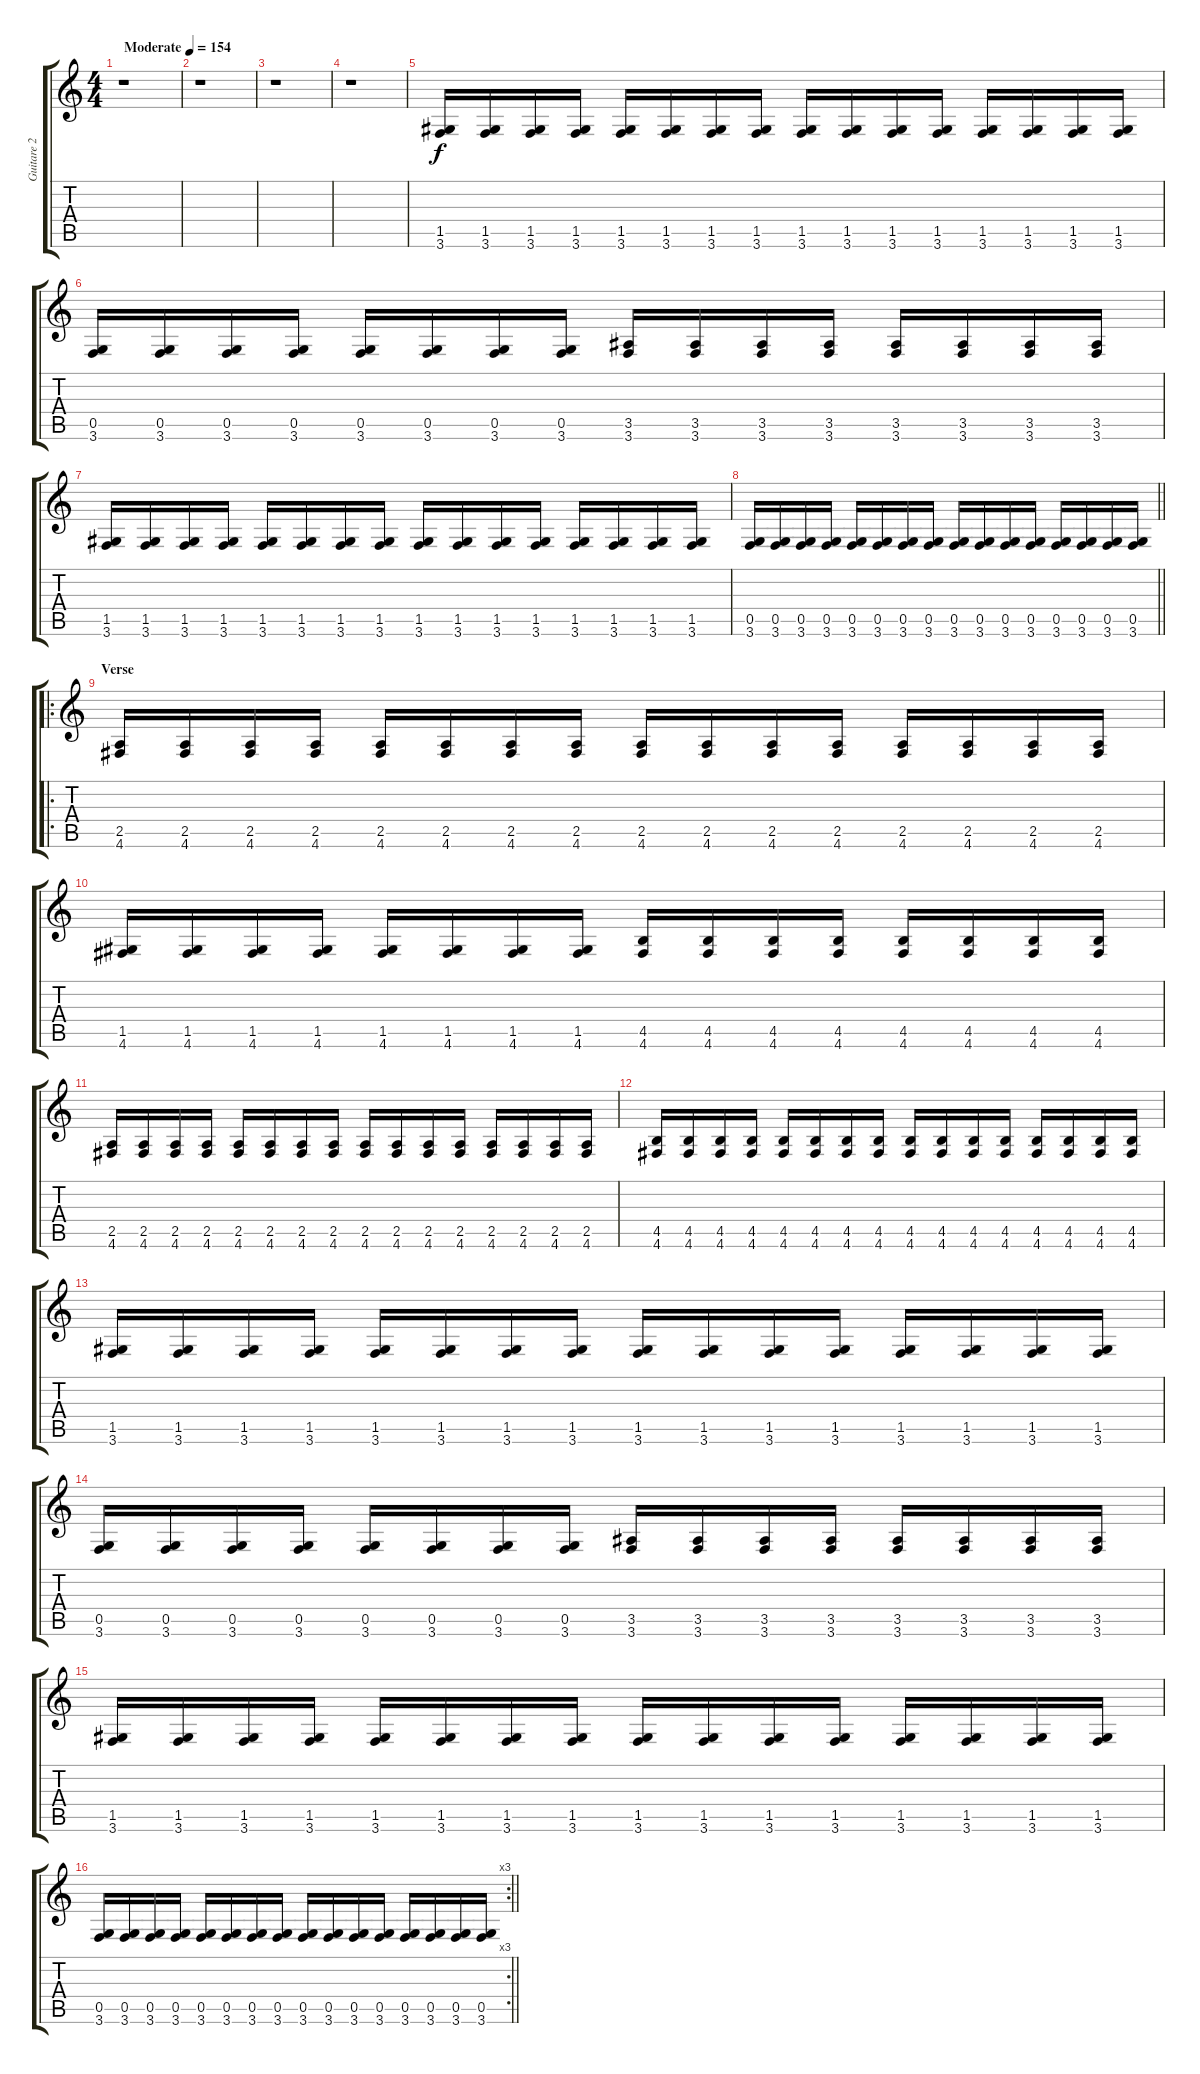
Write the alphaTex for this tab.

\track ("Guitare 2" "Guitare 2") {instrument distortionguitar}
\staff {score tabs}
\tuning (D4 A3 F3 C3 G2 D2) {hide}
\ts (4 4)
\tempo (154 "Moderate")
\clef g2
\ks c
r.1{dy f instrument distortionguitar} |
r.1 |
r.1 |
r.1 |
(1.5 3.6).16 (1.5 3.6).16 (1.5 3.6).16 (1.5 3.6).16 (1.5 3.6).16 (1.5 3.6).16 (1.5 3.6).16 (1.5 3.6).16 (1.5 3.6).16 (1.5 3.6).16 (1.5 3.6).16 (1.5 3.6).16 (1.5 3.6).16 (1.5 3.6).16 (1.5 3.6).16 (1.5 3.6).16 |
(0.5 3.6).16 (0.5 3.6).16 (0.5 3.6).16 (0.5 3.6).16 (0.5 3.6).16 (0.5 3.6).16 (0.5 3.6).16 (0.5 3.6).16 (3.5 3.6).16 (3.5 3.6).16 (3.5 3.6).16 (3.5 3.6).16 (3.5 3.6).16 (3.5 3.6).16 (3.5 3.6).16 (3.5 3.6).16 |
(1.5 3.6).16 (1.5 3.6).16 (1.5 3.6).16 (1.5 3.6).16 (1.5 3.6).16 (1.5 3.6).16 (1.5 3.6).16 (1.5 3.6).16 (1.5 3.6).16 (1.5 3.6).16 (1.5 3.6).16 (1.5 3.6).16 (1.5 3.6).16 (1.5 3.6).16 (1.5 3.6).16 (1.5 3.6).16 |
\barLineRight lightlight
(0.5 3.6).16 (0.5 3.6).16 (0.5 3.6).16 (0.5 3.6).16 (0.5 3.6).16 (0.5 3.6).16 (0.5 3.6).16 (0.5 3.6).16 (0.5 3.6).16 (0.5 3.6).16 (0.5 3.6).16 (0.5 3.6).16 (0.5 3.6).16 (0.5 3.6).16 (0.5 3.6).16 (0.5 3.6).16 |
\ro
\section ("" "Verse")
(2.5 4.6).16 (2.5 4.6).16 (2.5 4.6).16 (2.5 4.6).16 (2.5 4.6).16 (2.5 4.6).16 (2.5 4.6).16 (2.5 4.6).16 (2.5 4.6).16 (2.5 4.6).16 (2.5 4.6).16 (2.5 4.6).16 (2.5 4.6).16 (2.5 4.6).16 (2.5 4.6).16 (2.5 4.6).16 |
(1.5 4.6).16 (1.5 4.6).16 (1.5 4.6).16 (1.5 4.6).16 (1.5 4.6).16 (1.5 4.6).16 (1.5 4.6).16 (1.5 4.6).16 (4.5 4.6).16 (4.5 4.6).16 (4.5 4.6).16 (4.5 4.6).16 (4.5 4.6).16 (4.5 4.6).16 (4.5 4.6).16 (4.5 4.6).16 |
(2.5 4.6).16 (2.5 4.6).16 (2.5 4.6).16 (2.5 4.6).16 (2.5 4.6).16 (2.5 4.6).16 (2.5 4.6).16 (2.5 4.6).16 (2.5 4.6).16 (2.5 4.6).16 (2.5 4.6).16 (2.5 4.6).16 (2.5 4.6).16 (2.5 4.6).16 (2.5 4.6).16 (2.5 4.6).16 |
(4.5 4.6).16 (4.5 4.6).16 (4.5 4.6).16 (4.5 4.6).16 (4.5 4.6).16 (4.5 4.6).16 (4.5 4.6).16 (4.5 4.6).16 (4.5 4.6).16 (4.5 4.6).16 (4.5 4.6).16 (4.5 4.6).16 (4.5 4.6).16 (4.5 4.6).16 (4.5 4.6).16 (4.5 4.6).16 |
(1.5 3.6).16 (1.5 3.6).16 (1.5 3.6).16 (1.5 3.6).16 (1.5 3.6).16 (1.5 3.6).16 (1.5 3.6).16 (1.5 3.6).16 (1.5 3.6).16 (1.5 3.6).16 (1.5 3.6).16 (1.5 3.6).16 (1.5 3.6).16 (1.5 3.6).16 (1.5 3.6).16 (1.5 3.6).16 |
(0.5 3.6).16 (0.5 3.6).16 (0.5 3.6).16 (0.5 3.6).16 (0.5 3.6).16 (0.5 3.6).16 (0.5 3.6).16 (0.5 3.6).16 (3.5 3.6).16 (3.5 3.6).16 (3.5 3.6).16 (3.5 3.6).16 (3.5 3.6).16 (3.5 3.6).16 (3.5 3.6).16 (3.5 3.6).16 |
(1.5 3.6).16 (1.5 3.6).16 (1.5 3.6).16 (1.5 3.6).16 (1.5 3.6).16 (1.5 3.6).16 (1.5 3.6).16 (1.5 3.6).16 (1.5 3.6).16 (1.5 3.6).16 (1.5 3.6).16 (1.5 3.6).16 (1.5 3.6).16 (1.5 3.6).16 (1.5 3.6).16 (1.5 3.6).16 |
\rc 3
\barLineRight lightlight
(0.5 3.6).16 (0.5 3.6).16 (0.5 3.6).16 (0.5 3.6).16 (0.5 3.6).16 (0.5 3.6).16 (0.5 3.6).16 (0.5 3.6).16 (0.5 3.6).16 (0.5 3.6).16 (0.5 3.6).16 (0.5 3.6).16 (0.5 3.6).16 (0.5 3.6).16 (0.5 3.6).16 (0.5 3.6).16
